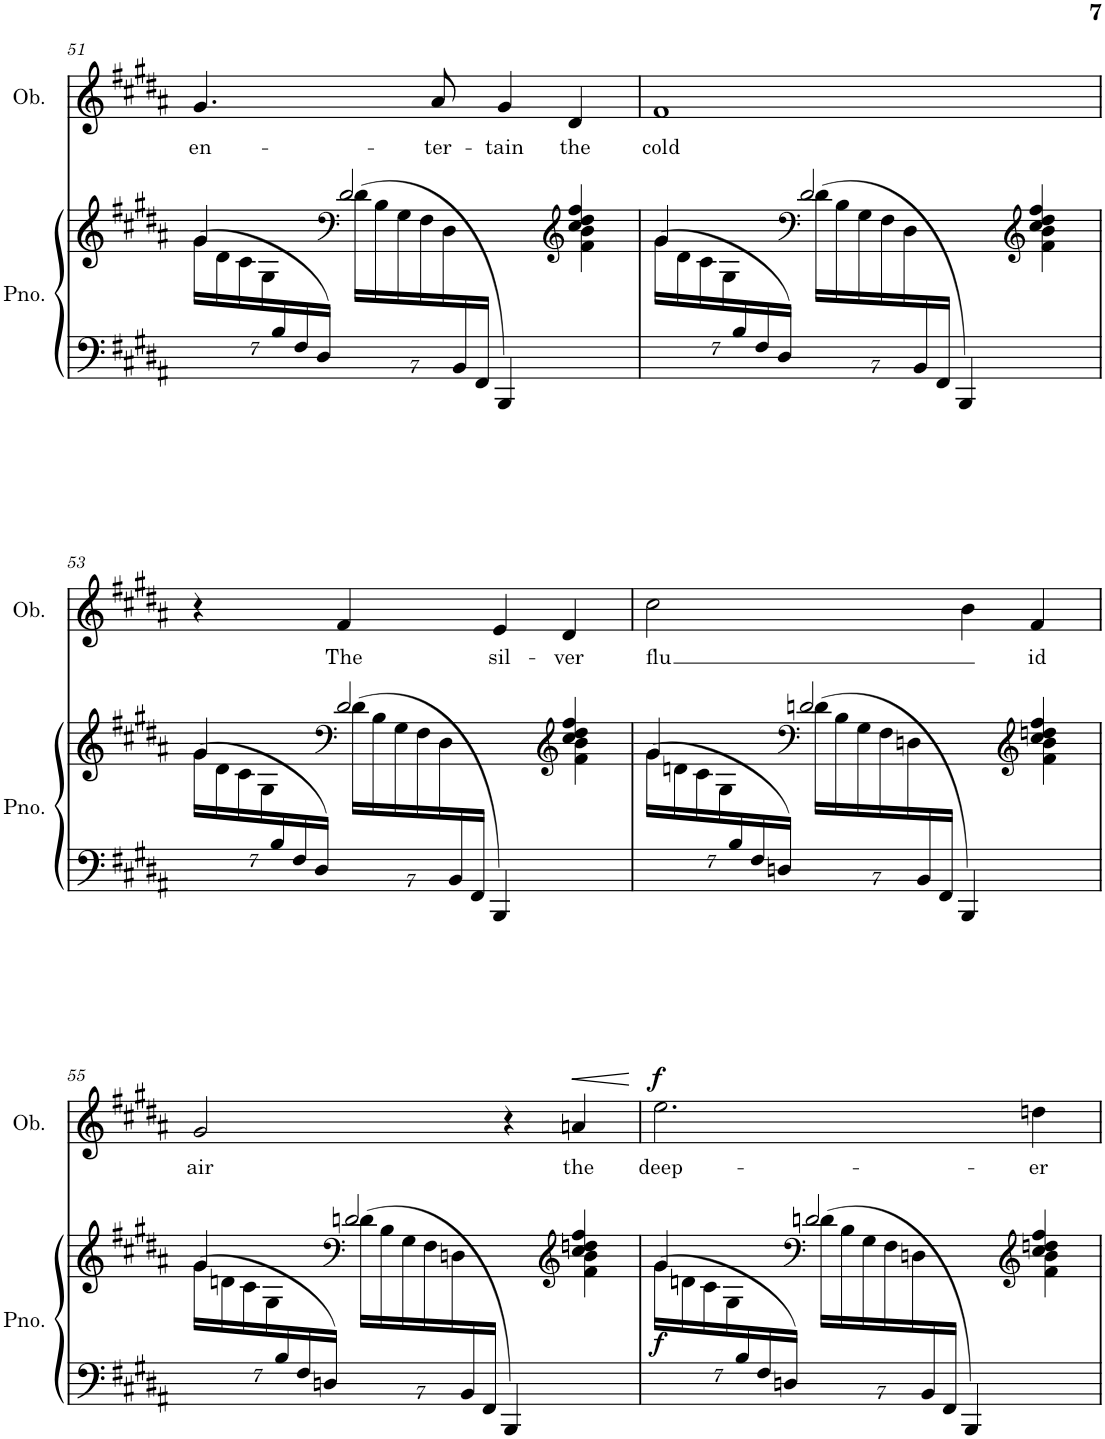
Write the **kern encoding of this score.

**kern	**kern	**dynam	**kern	**text	**dynam
*part2	*part2	*part2	*part1	*part1	*part1
*staff3	*staff2	*staff2/3	*staff1	*staff1	*staff1
*I"Piano	*	*	*I"Oboe	*	*
*I'Pno.	*	*	*I'Ob.	*	*
!!LO:PB:g=z
*clefF4	*clefG2	*	*clefG2	*	*
*k[f#c#g#d#a#]	*k[f#c#g#d#a#]	*	*k[f#c#g#d#a#]	*	*
*M4/4	*M4/4	*	*M4/4	*	*
=51	=51	=51	=51	=51	=51
*	*^	*	*	*	*
*	*	*Xbrackettup	*	*	*	*
!	!	!	!	!	!LO:LY:b	!
7ryy	4g#/	(28g#\LL	.	4.g#/	en-	.
.	.	28d#\	.	.	.	.
.	.	28c#\	.	.	.	.
.	.	28G#\	.	.	.	.
28B/	.	14.ryy	.	.	.	.
28F#/	.	.	.	.	.	.
28D#/JJ)	.	.	.	.	.	.
*	*clefF4	*	*	*	*	*
28%5ryy	2d#/	(28d#\LL	.	.	.	.
.	.	28B\	.	.	.	.
.	.	28G#\	.	.	.	.
.	.	28F#\	.	.	.	.
!	!	!	!	!	!LO:LY:b	!
.	.	.	.	8a#/	-ter-	.
.	.	28D#\	.	.	.	.
28BB/	.	14%3.ryy	.	.	.	.
28FF#/JJ	.	.	.	.	.	.
!	!	!	!	!	!LO:LY:b	!
4BBB/)	.	.	.	4g#/	-tain	.
*	*clefG2	*	*	*	*	*
!	!	!	!	!	!LO:LY:b	!
4ryy	4cc#/ 4dd#/ 4ff#/	4f#\ 4b\	.	4d#/	the	.
=52	=52	=52	=52	=52	=52	=52
!	!	!	!	!	!LO:LY:b	!
7ryy	4g#/	(28g#\LL	.	1f#	cold	.
.	.	28d#\	.	.	.	.
.	.	28c#\	.	.	.	.
.	.	28G#\	.	.	.	.
28B/	.	14.ryy	.	.	.	.
28F#/	.	.	.	.	.	.
28D#/JJ)	.	.	.	.	.	.
*	*clefF4	*	*	*	*	*
28%5ryy	2d#/	(28d#\LL	.	.	.	.
.	.	28B\	.	.	.	.
.	.	28G#\	.	.	.	.
.	.	28F#\	.	.	.	.
.	.	28D#\	.	.	.	.
28BB/	.	14%3.ryy	.	.	.	.
28FF#/JJ	.	.	.	.	.	.
4BBB/)	.	.	.	.	.	.
*	*clefG2	*	*	*	*	*
4ryy	4cc#/ 4dd#/ 4ff#/	4f#\ 4b\	.	.	.	.
!!LO:LB:g=z
=53	=53	=53	=53	=53	=53	=53
7ryy	4g#/	(28g#\LL	.	4r	.	.
.	.	28d#\	.	.	.	.
.	.	28c#\	.	.	.	.
.	.	28G#\	.	.	.	.
28B/	.	14.ryy	.	.	.	.
28F#/	.	.	.	.	.	.
28D#/JJ)	.	.	.	.	.	.
*	*clefF4	*	*	*	*	*
!	!	!	!	!	!LO:LY:b	!
28%5ryy	2d#/	(28d#\LL	.	4f#/	The	.
.	.	28B\	.	.	.	.
.	.	28G#\	.	.	.	.
.	.	28F#\	.	.	.	.
.	.	28D#\	.	.	.	.
28BB/	.	14%3.ryy	.	.	.	.
28FF#/JJ	.	.	.	.	.	.
!	!	!	!	!	!LO:LY:b	!
4BBB/)	.	.	.	4e/	sil-	.
*	*clefG2	*	*	*	*	*
!	!	!	!	!	!LO:LY:b	!
4ryy	4cc#/ 4dd#/ 4ff#/	4f#\ 4b\	.	4d#/	-ver	.
=54	=54	=54	=54	=54	=54	=54
!	!	!	!	!	!LO:LY:b	!
7ryy	4g#/	(28g#\LL	.	2cc#\	flu	.
.	.	28dn\	.	.	.	.
.	.	28c#\	.	.	.	.
.	.	28G#\	.	.	.	.
28B/	.	14.ryy	.	.	.	.
28F#/	.	.	.	.	.	.
28Dn/JJ)	.	.	.	.	.	.
*	*clefF4	*	*	*	*	*
28%5ryy	2dn/	(28d\LL	.	.	.	.
.	.	28B\	.	.	.	.
.	.	28G#\	.	.	.	.
.	.	28F#\	.	.	.	.
.	.	28Dn\	.	.	.	.
28BB/	.	14%3.ryy	.	.	.	.
28FF#/JJ	.	.	.	.	.	.
4BBB/)	.	.	.	4b\	.	.
*	*clefG2	*	*	*	*	*
!	!	!	!	!	!LO:LY:b	!
4ryy	4cc#/ 4ddn/ 4ff#/	4f#\ 4b\	.	4f#/	id	.
!!LO:LB:g=z
=55	=55	=55	=55	=55	=55	=55
!	!	!	!	!	!LO:LY:b	!
7ryy	4g#/	(28g#\LL	.	2g#/	air	.
.	.	28dn\	.	.	.	.
.	.	28c#\	.	.	.	.
.	.	28G#\	.	.	.	.
28B/	.	14.ryy	.	.	.	.
28F#/	.	.	.	.	.	.
28Dn/JJ)	.	.	.	.	.	.
*	*clefF4	*	*	*	*	*
28%5ryy	2dn/	(28d\LL	.	.	.	.
.	.	28B\	.	.	.	.
.	.	28G#\	.	.	.	.
.	.	28F#\	.	.	.	.
.	.	28Dn\	.	.	.	.
28BB/	.	14%3.ryy	.	.	.	.
28FF#/JJ	.	.	.	.	.	.
4BBB/)	.	.	.	4r	.	.
*	*clefG2	*	*	*	*	*
!	!	!	!	!	!LO:LY:b	!
4ryy	4cc#/ 4ddn/ 4ff#/	4f#\ 4b\	.	4an/	the	.
=56	=56	=56	=56	=56	=56	=56
!	!	!	!LO:DY:b	!	!LO:LY:b	!LO:DY:a
7ryy	4g#/	(28g#\LL	f	2.ee\	deep-	f
.	.	28dn\	.	.	.	.
.	.	28c#\	.	.	.	.
.	.	28G#\	.	.	.	.
28B/	.	14.ryy	.	.	.	.
28F#/	.	.	.	.	.	.
28Dn/JJ)	.	.	.	.	.	.
*	*clefF4	*	*	*	*	*
28%5ryy	2dn/	(28d\LL	.	.	.	.
.	.	28B\	.	.	.	.
.	.	28G#\	.	.	.	.
.	.	28F#\	.	.	.	.
.	.	28Dn\	.	.	.	.
28BB/	.	14%3.ryy	.	.	.	.
28FF#/JJ	.	.	.	.	.	.
4BBB/)	.	.	.	.	.	.
*	*clefG2	*	*	*	*	*
!	!	!	!	!	!LO:LY:b	!
4ryy	4cc#/ 4ddn/ 4ff#/	4f#\ 4b\	.	4ddn\	-er	.
*	*v	*v	*	*	*	*
=	=	=	=	=	=
*-	*-	*-	*-	*-	*-
